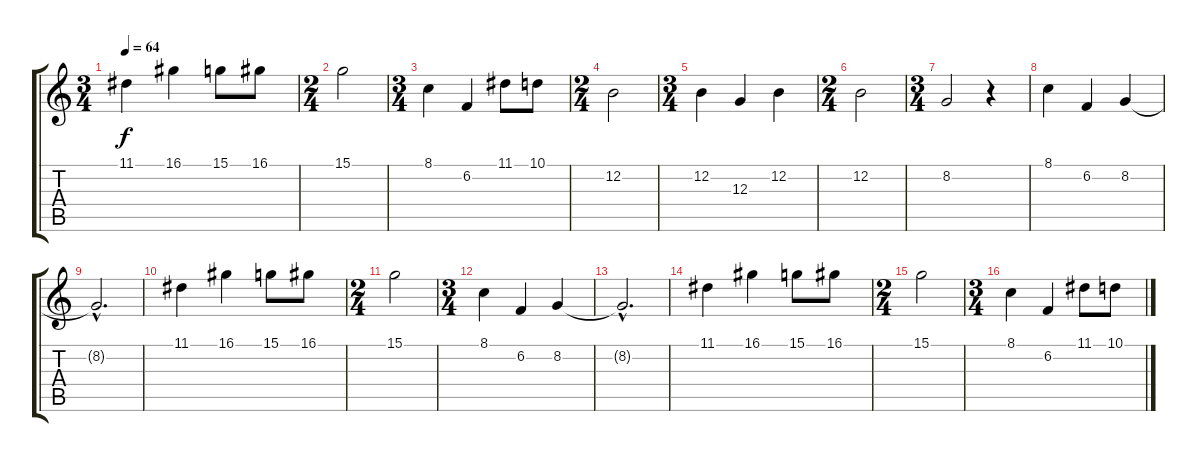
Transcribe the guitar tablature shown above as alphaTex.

\track "" {instrument stringensemble1}
\staff {score tabs}
\tuning (E4 B3 G3 D3 A2 E2) {hide}
\ts (3 4)
\tempo 64
\clef g2
\ks c
11.1.4{dy f} 16.1.4 15.1.8 16.1.8 |
\ts (2 4)
15.1.2 |
\ts (3 4)
8.1.4 6.2.4 11.1.8 10.1.8 |
\ts (2 4)
12.2.2 |
\ts (3 4)
12.2.4 12.3.4 12.2.4 |
\ts (2 4)
12.2.2 |
\ts (3 4)
8.2.2 r.4 |
8.1.4 6.2.4 8.2.4 |
8.2{hac t}.2{d} |
11.1.4 16.1.4 15.1.8 16.1.8 |
\ts (2 4)
15.1.2 |
\ts (3 4)
8.1.4 6.2.4 8.2.4 |
8.2{hac t}.2{d} |
11.1.4 16.1.4 15.1.8 16.1.8 |
\ts (2 4)
15.1.2 |
\ts (3 4)
8.1.4 6.2.4 11.1.8 10.1.8
